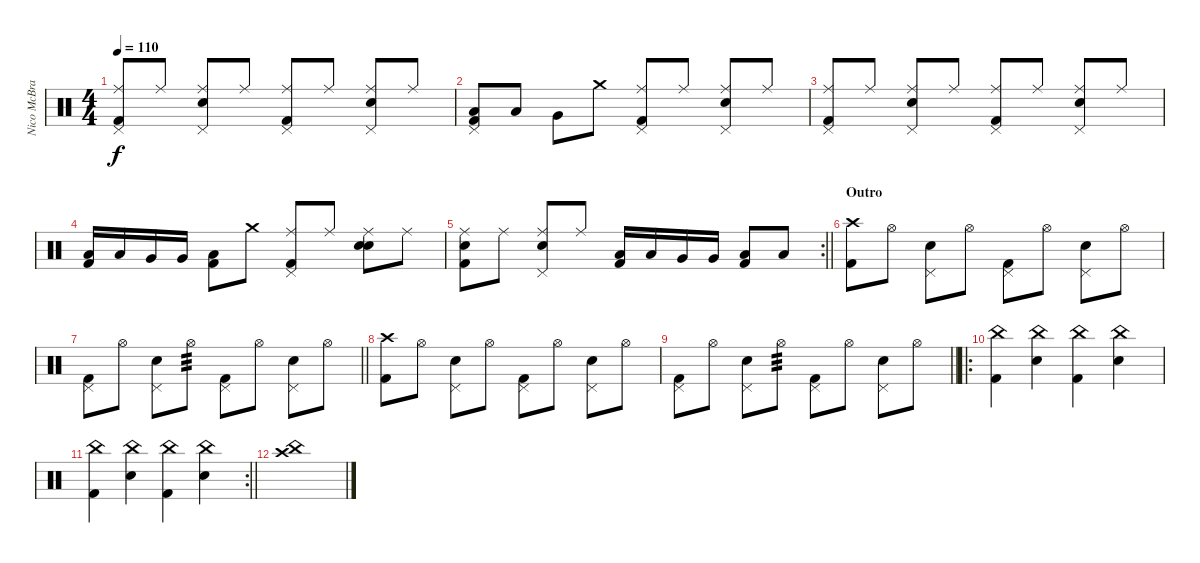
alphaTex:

\track ("Nico McBrain" "Nico McBra") {instrument percussion}
\staff {score}
\articulation defaults
\ts (4 4)
\tempo 110
\clef neutral
\ks c
("Pedal Hi-Hat (hit)" "Ride (middle)" "Kick (hit) 2").8{dy f} "Ride (middle)".8 ("Pedal Hi-Hat (hit)" "Ride (middle)" "Electric Snare (hit)").8 "Ride (middle)".8 ("Pedal Hi-Hat (hit)" "Ride (middle)" "Kick (hit) 2").8 "Ride (middle)".8 ("Pedal Hi-Hat (hit)" "Ride (middle)" "Electric Snare (hit)").8 "Ride (middle)".8 |
("Pedal Hi-Hat (hit)" "Low Tom (hit)" "Kick (hit) 2").8 "Low Tom (hit)".8 "Very Low Tom (hit)".8 "Crash medium (hit)".8 ("Pedal Hi-Hat (hit)" "Ride (middle)" "Kick (hit) 2").8 "Ride (middle)".8 ("Pedal Hi-Hat (hit)" "Ride (middle)" "Electric Snare (hit)").8 "Ride (middle)".8 |
("Pedal Hi-Hat (hit)" "Ride (middle)" "Kick (hit) 2").8 "Ride (middle)".8 ("Pedal Hi-Hat (hit)" "Ride (middle)" "Electric Snare (hit)").8 "Ride (middle)".8 ("Pedal Hi-Hat (hit)" "Ride (middle)" "Kick (hit) 2").8 "Ride (middle)".8 ("Pedal Hi-Hat (hit)" "Ride (middle)" "Electric Snare (hit)").8 "Ride (middle)".8 |
("Low Tom (hit)" "Kick (hit) 2").16 "Low Tom (hit)".16 "Very Low Tom (hit)".16 "Very Low Tom (hit)".16 ("Low Floor Tom (hit)" "Kick (hit) 2").8 "Crash medium (hit)".8 ("Pedal Hi-Hat (hit)" "Ride (middle)" "Kick (hit) 2").8 "Ride (middle)".8 ("Snare (hit)" "Ride (middle)" "Electric Snare (hit)").8 "Ride (middle)".8 |
\rc 2
\barLineRight lightlight
("Snare (hit)" "Ride (middle)" "Kick (hit) 2").8 "Ride (middle)".8 ("Pedal Hi-Hat (hit)" "Ride (middle)" "Electric Snare (hit)").8 "Ride (middle)".8 ("Low Tom (hit)" "Kick (hit) 2").16 "Low Tom (hit)".16 "Very Low Tom (hit)".16 "Very Low Tom (hit)".16 ("Low Floor Tom (hit)" "Kick (hit) 2").8 "Low Floor Tom (hit)".8 |
\section ("" "Outro")
("Crash high (hit)" "Kick (hit) 2").8 "Hi-Hat (open)".8 ("Pedal Hi-Hat (hit)" "Electric Snare (hit)").8 "Hi-Hat (open)".8 ("Pedal Hi-Hat (hit)" "Kick (hit) 2").8 "Hi-Hat (open)".8 ("Pedal Hi-Hat (hit)" "Electric Snare (hit)").8 "Hi-Hat (open)".8 |
\barLineRight lightlight
("Pedal Hi-Hat (hit)" "Kick (hit) 2").8 "Hi-Hat (open)".8 ("Pedal Hi-Hat (hit)" "Electric Snare (hit)").8 "Hi-Hat (open)".8{tp 3} ("Pedal Hi-Hat (hit)" "Kick (hit) 2").8 "Hi-Hat (open)".8 ("Pedal Hi-Hat (hit)" "Electric Snare (hit)").8 "Hi-Hat (open)".8 |
("Crash high (hit)" "Kick (hit) 2").8 "Hi-Hat (open)".8 ("Pedal Hi-Hat (hit)" "Electric Snare (hit)").8 "Hi-Hat (open)".8 ("Pedal Hi-Hat (hit)" "Kick (hit) 2").8 "Hi-Hat (open)".8 ("Pedal Hi-Hat (hit)" "Electric Snare (hit)").8 "Hi-Hat (open)".8 |
\barLineRight lightlight
("Pedal Hi-Hat (hit)" "Kick (hit) 2").8 "Hi-Hat (open)".8 ("Pedal Hi-Hat (hit)" "Electric Snare (hit)").8 "Hi-Hat (open)".8{tp 3} ("Pedal Hi-Hat (hit)" "Kick (hit) 2").8 "Hi-Hat (open)".8 ("Pedal Hi-Hat (hit)" "Electric Snare (hit)").8 "Hi-Hat (open)".8 |
\ro
("China (hit)" "Kick (hit) 2").4 ("China (hit)" "Electric Snare (hit)").4 ("China (hit)" "Kick (hit) 2").4 ("China (hit)" "Electric Snare (hit)").4 |
\rc 2
\barLineRight lightlight
("China (hit)" "Kick (hit) 2").4 ("China (hit)" "Electric Snare (hit)").4 ("China (hit)" "Kick (hit) 2").4 ("China (hit)" "Electric Snare (hit)").4 |
("Crash high (hit)" "China (hit)").1
